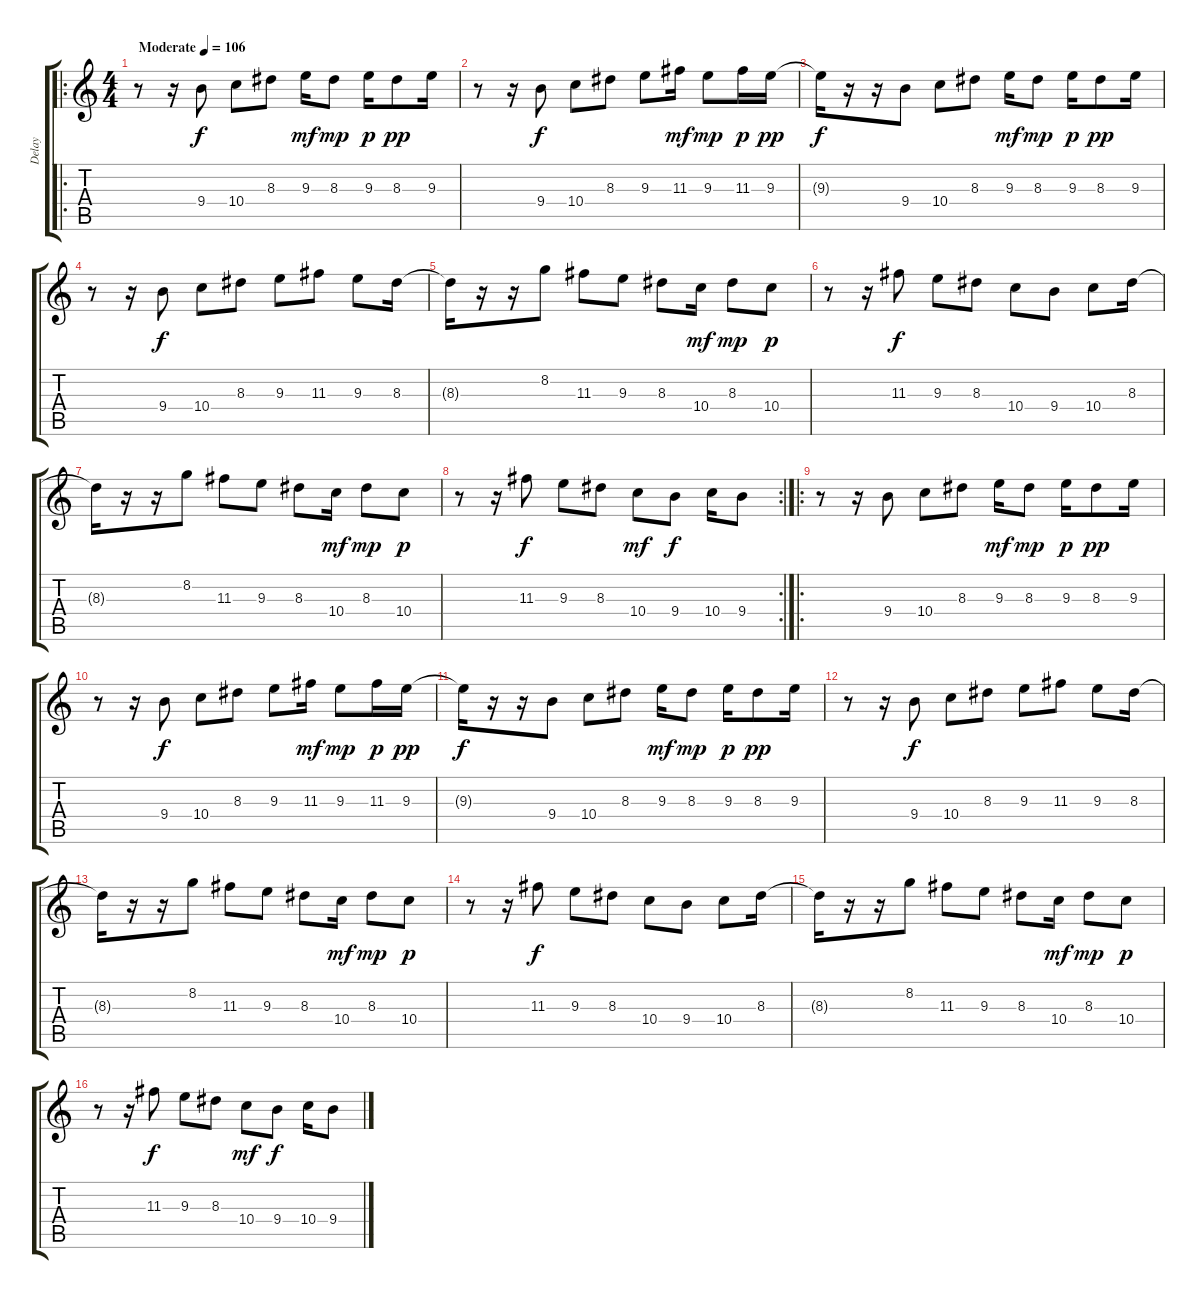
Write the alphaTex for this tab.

\track ("Delay" "Delay") {instrument electricguitarjazz}
\staff {score tabs}
\tuning (E4 B3 G3 D3 A2 E2) {hide}
\ro
\ts (4 4)
\tempo (106 "Moderate")
\clef g2
\ks c
r.8{dy f instrument electricguitarjazz} r.16 9.4.8 10.4.8 8.3.8 9.3.16{dy mf} 8.3.8{dy mp} 9.3.16{dy p} 8.3.8{dy pp} 9.3.16 |
r.8 r.16 9.4.8{dy f} 10.4.8 8.3.8 9.3.8 11.3.16{dy mf} 9.3.8{dy mp} 11.3.16{dy p} 9.3.16{dy pp} |
9.3{t}.16{dy f} r.16 r.16 9.4.8 10.4.8 8.3.8 9.3.16{dy mf} 8.3.8{dy mp} 9.3.16{dy p} 8.3.8{dy pp} 9.3.16 |
r.8 r.16 9.4.8{dy f} 10.4.8 8.3.8 9.3.8 11.3.8 9.3.8 8.3.16 |
8.3{t}.16 r.16 r.16 8.2.8 11.3.8 9.3.8 8.3.8 10.4.16{dy mf} 8.3.8{dy mp} 10.4.8{dy p} |
r.8 r.16 11.3.8{dy f} 9.3.8 8.3.8 10.4.8 9.4.8 10.4.8 8.3.16 |
8.3{t}.16 r.16 r.16 8.2.8 11.3.8 9.3.8 8.3.8 10.4.16{dy mf} 8.3.8{dy mp} 10.4.8{dy p} |
\rc 2
r.8 r.16 11.3.8{dy f} 9.3.8 8.3.8 10.4.8{dy mf} 9.4.8{dy f} 10.4.16 9.4.8 |
\ro
r.8 r.16 9.4.8 10.4.8 8.3.8 9.3.16{dy mf} 8.3.8{dy mp} 9.3.16{dy p} 8.3.8{dy pp} 9.3.16 |
r.8 r.16 9.4.8{dy f} 10.4.8 8.3.8 9.3.8 11.3.16{dy mf} 9.3.8{dy mp} 11.3.16{dy p} 9.3.16{dy pp} |
9.3{t}.16{dy f} r.16 r.16 9.4.8 10.4.8 8.3.8 9.3.16{dy mf} 8.3.8{dy mp} 9.3.16{dy p} 8.3.8{dy pp} 9.3.16 |
r.8 r.16 9.4.8{dy f} 10.4.8 8.3.8 9.3.8 11.3.8 9.3.8 8.3.16 |
8.3{t}.16 r.16 r.16 8.2.8 11.3.8 9.3.8 8.3.8 10.4.16{dy mf} 8.3.8{dy mp} 10.4.8{dy p} |
r.8 r.16 11.3.8{dy f} 9.3.8 8.3.8 10.4.8 9.4.8 10.4.8 8.3.16 |
8.3{t}.16 r.16 r.16 8.2.8 11.3.8 9.3.8 8.3.8 10.4.16{dy mf} 8.3.8{dy mp} 10.4.8{dy p} |
r.8 r.16 11.3.8{dy f} 9.3.8 8.3.8 10.4.8{dy mf} 9.4.8{dy f} 10.4.16 9.4.8
